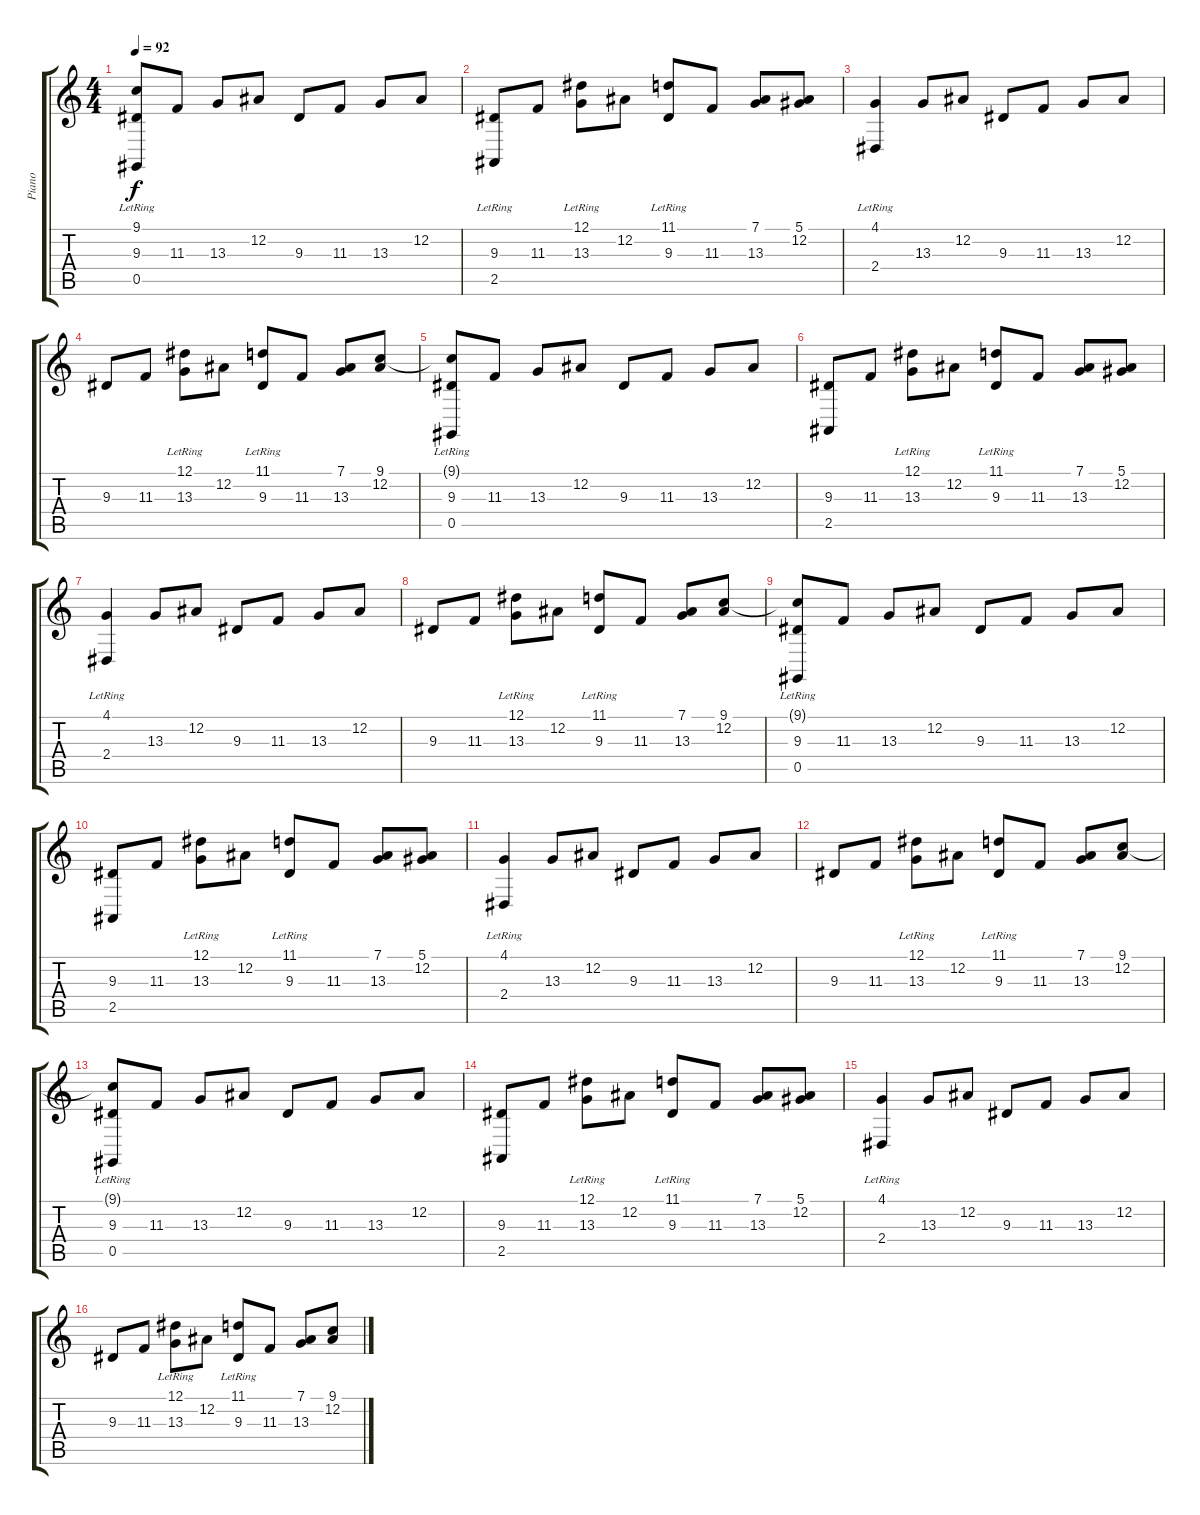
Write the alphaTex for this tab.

\track ("Piano" "Piano") {instrument acousticgrandpiano}
\staff {score tabs}
\tuning (Eb4 Bb3 Gb3 Db3 Ab2 Eb2) {hide}
\ts (4 4)
\tempo 92
\clef g2
\ks c
(9.1{t} 9.3 0.5{lr}).8{dy f} 11.3.8 13.3.8 12.2.8 9.3.8 11.3.8 13.3.8 12.2.8 |
(9.3 2.5{lr}).8 11.3.8 (12.1{lr} 13.3).8 12.2.8 (11.1{lr} 9.3).8 11.3.8 (7.1 13.3).8 (5.1 12.2).8 |
(4.1{lr} 2.4{lr}).4 13.3.8 12.2.8 9.3.8 11.3.8 13.3.8 12.2.8 |
9.3.8 11.3.8 (12.1{lr} 13.3).8 12.2.8 (11.1{lr} 9.3).8 11.3.8 (7.1 13.3).8 (9.1 12.2).8 |
(9.1{t} 9.3 0.5{lr}).8 11.3.8 13.3.8 12.2.8 9.3.8 11.3.8 13.3.8 12.2.8 |
(9.3 2.5).8 11.3.8 (12.1{lr} 13.3).8 12.2.8 (11.1{lr} 9.3).8 11.3.8 (7.1 13.3).8 (5.1 12.2).8 |
(4.1{lr} 2.4{lr}).4 13.3.8 12.2.8 9.3.8 11.3.8 13.3.8 12.2.8 |
9.3.8 11.3.8 (12.1{lr} 13.3).8 12.2.8 (11.1{lr} 9.3).8 11.3.8 (7.1 13.3).8 (9.1 12.2).8 |
(9.1{t} 9.3 0.5{lr}).8 11.3.8 13.3.8 12.2.8 9.3.8 11.3.8 13.3.8 12.2.8 |
(9.3 2.5).8 11.3.8 (12.1{lr} 13.3).8 12.2.8 (11.1{lr} 9.3).8 11.3.8 (7.1 13.3).8 (5.1 12.2).8 |
(4.1{lr} 2.4{lr}).4 13.3.8 12.2.8 9.3.8 11.3.8 13.3.8 12.2.8 |
9.3.8 11.3.8 (12.1{lr} 13.3).8 12.2.8 (11.1{lr} 9.3).8 11.3.8 (7.1 13.3).8 (9.1 12.2).8 |
(9.1{t} 9.3 0.5{lr}).8 11.3.8 13.3.8 12.2.8 9.3.8 11.3.8 13.3.8 12.2.8 |
(9.3 2.5).8 11.3.8 (12.1{lr} 13.3).8 12.2.8 (11.1{lr} 9.3).8 11.3.8 (7.1 13.3).8 (5.1 12.2).8 |
(4.1{lr} 2.4{lr}).4 13.3.8 12.2.8 9.3.8 11.3.8 13.3.8 12.2.8 |
9.3.8 11.3.8 (12.1{lr} 13.3).8 12.2.8 (11.1{lr} 9.3).8 11.3.8 (7.1 13.3).8 (9.1 12.2).8
